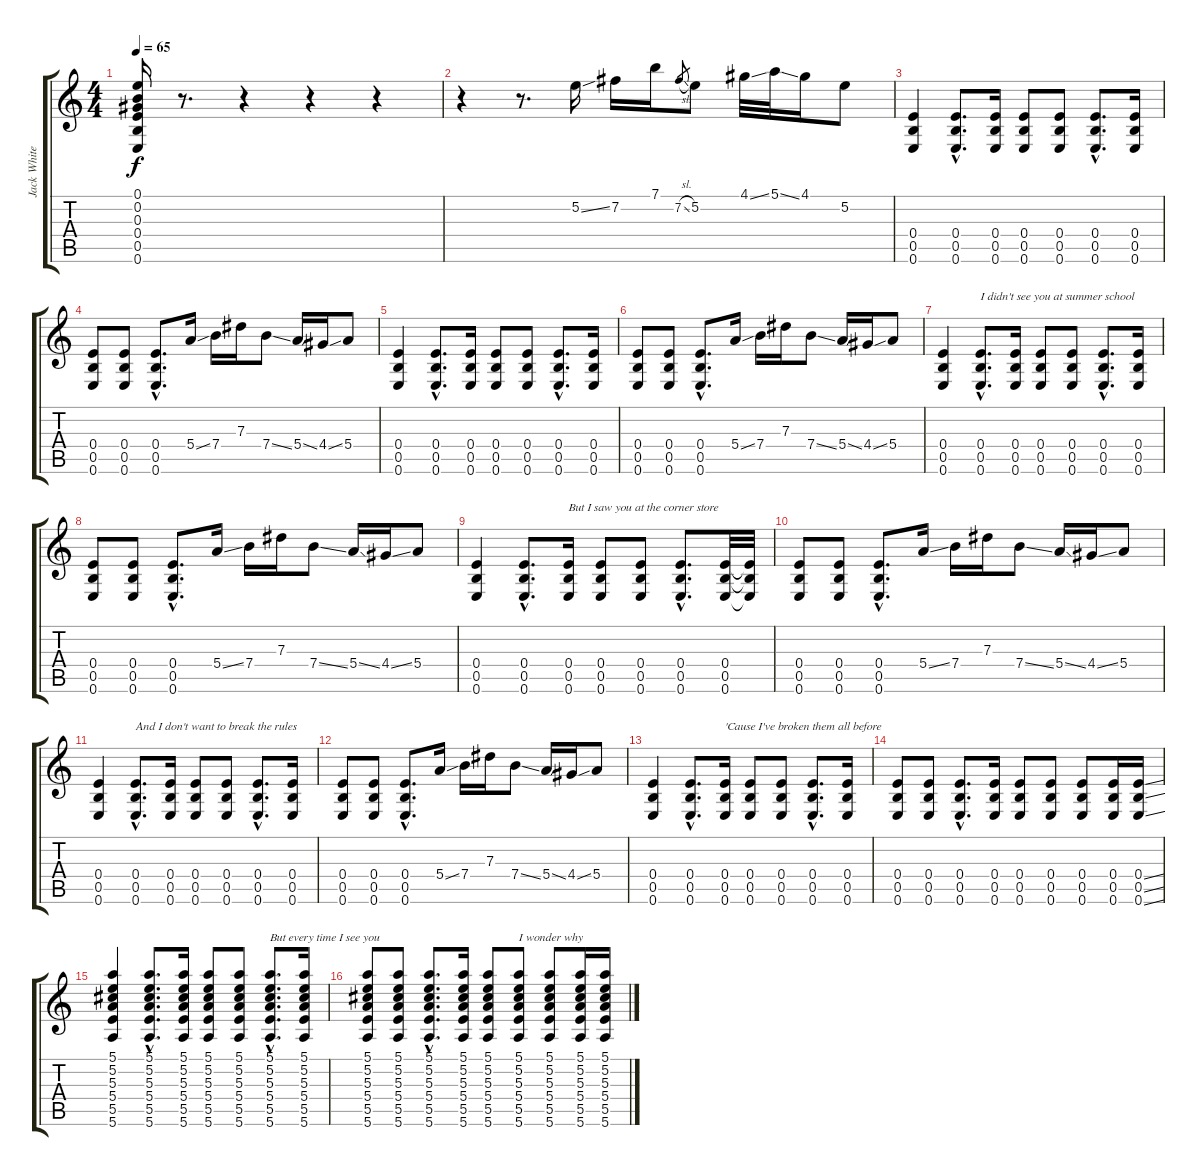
\track ("Jack White" "Jack White") {instrument electricguitarmuted}
\staff {score tabs}
\tuning (E4 B3 Ab3 E3 B2 E2) {hide}
\ts (4 4)
\tempo 65
\clef g2
\ks c
(0.1 0.2 0.3 0.4 0.5 0.6).16{dy f} r.8{d} r.4 r.4 r.4 |
r.4 r.8{d} 5.2{ss}.16 7.2.16 7.1.16 7.2{sl}.8{gr} 5.2.8 4.1{ss}.32 5.1{ss}.32 4.1.16 5.2.8 |
(0.4 0.5 0.6).4 (0.4{hac} 0.5{hac} 0.6{hac}).8{d} (0.4 0.5 0.6).16 (0.4 0.5 0.6).8 (0.4 0.5 0.6).8 (0.4{hac} 0.5{hac} 0.6{hac}).8{d} (0.4 0.5 0.6).16 |
(0.4 0.5 0.6).8 (0.4 0.5 0.6).8 (0.4{hac} 0.5{hac} 0.6{hac}).8{d} 5.4{ss}.16 7.4.16 7.3.16 7.4{ss}.8 5.4{ss}.16 4.4{ss}.16 5.4.8 |
(0.4 0.5 0.6).4 (0.4{hac} 0.5{hac} 0.6{hac}).8{d} (0.4 0.5 0.6).16 (0.4 0.5 0.6).8 (0.4 0.5 0.6).8 (0.4{hac} 0.5{hac} 0.6{hac}).8{d} (0.4 0.5 0.6).16 |
(0.4 0.5 0.6).8 (0.4 0.5 0.6).8 (0.4{hac} 0.5{hac} 0.6{hac}).8{d} 5.4{ss}.16 7.4.16 7.3.16 7.4{ss}.8 5.4{ss}.16 4.4{ss}.16 5.4.8 |
(0.4 0.5 0.6).4 (0.4{hac} 0.5{hac} 0.6{hac}).8{d txt "I didn't see you at summer school"} (0.4 0.5 0.6).16 (0.4 0.5 0.6).8 (0.4 0.5 0.6).8 (0.4{hac} 0.5{hac} 0.6{hac}).8{d} (0.4 0.5 0.6).16 |
(0.4 0.5 0.6).8 (0.4 0.5 0.6).8 (0.4{hac} 0.5{hac} 0.6{hac}).8{d} 5.4{ss}.16 7.4.16 7.3.16 7.4{ss}.8 5.4{ss}.16 4.4{ss}.16 5.4.8 |
(0.4 0.5 0.6).4 (0.4{hac} 0.5{hac} 0.6{hac}).8{d} (0.4 0.5 0.6).16{txt "But I saw you at the corner store"} (0.4 0.5 0.6).8 (0.4 0.5 0.6).8 (0.4{hac} 0.5{hac} 0.6{hac}).8{d} (0.4 0.5 0.6).32 (0.4{t} 0.5{t} 0.6{t}).32 |
(0.4 0.5 0.6).8 (0.4 0.5 0.6).8 (0.4{hac} 0.5{hac} 0.6{hac}).8{d} 5.4{ss}.16 7.4.16 7.3.16 7.4{ss}.8 5.4{ss}.16 4.4{ss}.16 5.4.8 |
(0.4 0.5 0.6).4 (0.4{hac} 0.5{hac} 0.6{hac}).8{d txt "And I don't want to break the rules"} (0.4 0.5 0.6).16 (0.4 0.5 0.6).8 (0.4 0.5 0.6).8 (0.4{hac} 0.5{hac} 0.6{hac}).8{d} (0.4 0.5 0.6).16 |
(0.4 0.5 0.6).8 (0.4 0.5 0.6).8 (0.4{hac} 0.5{hac} 0.6{hac}).8{d} 5.4{ss}.16 7.4.16 7.3.16 7.4{ss}.8 5.4{ss}.16 4.4{ss}.16 5.4.8 |
(0.4 0.5 0.6).4 (0.4{hac} 0.5{hac} 0.6{hac}).8{d} (0.4 0.5 0.6).16{txt "'Cause I've broken them all before"} (0.4 0.5 0.6).8 (0.4 0.5 0.6).8 (0.4{hac} 0.5{hac} 0.6{hac}).8{d} (0.4 0.5 0.6).16 |
(0.4 0.5 0.6).8 (0.4 0.5 0.6).8 (0.4{hac} 0.5{hac} 0.6{hac}).8{d} (0.4 0.5 0.6).16 (0.4 0.5 0.6).8 (0.4 0.5 0.6).8 (0.4 0.5 0.6).8 (0.4 0.5 0.6).16 (0.4{ss} 0.5{ss} 0.6{ss}).16 |
(5.1 5.2 5.3 5.4 5.5 5.6).4 (5.1{hac} 5.2{hac} 5.3{hac} 5.4{hac} 5.5{hac} 5.6{hac}).8{d} (5.1 5.2 5.3 5.4 5.5 5.6).16 (5.1 5.2 5.3 5.4 5.5 5.6).8 (5.1 5.2 5.3 5.4 5.5 5.6).8 (5.1{hac} 5.2{hac} 5.3{hac} 5.4{hac} 5.5{hac} 5.6{hac}).8{d txt "But every time I see you "} (5.1 5.2 5.3 5.4 5.5 5.6).16 |
(5.1 5.2 5.3 5.4 5.5 5.6).8 (5.1 5.2 5.3 5.4 5.5 5.6).8 (5.1{hac} 5.2{hac} 5.3{hac} 5.4{hac} 5.5{hac} 5.6{hac}).8{d} (5.1 5.2 5.3 5.4 5.5 5.6).16 (5.1 5.2 5.3 5.4 5.5 5.6).8 (5.1 5.2 5.3 5.4 5.5 5.6).8{txt "I wonder why"} (5.1 5.2 5.3 5.4 5.5 5.6).8 (5.1 5.2 5.3 5.4 5.5 5.6).16 (5.1{ss} 5.2{ss} 5.3{ss} 5.4{ss} 5.5{ss} 5.6{ss}).16
